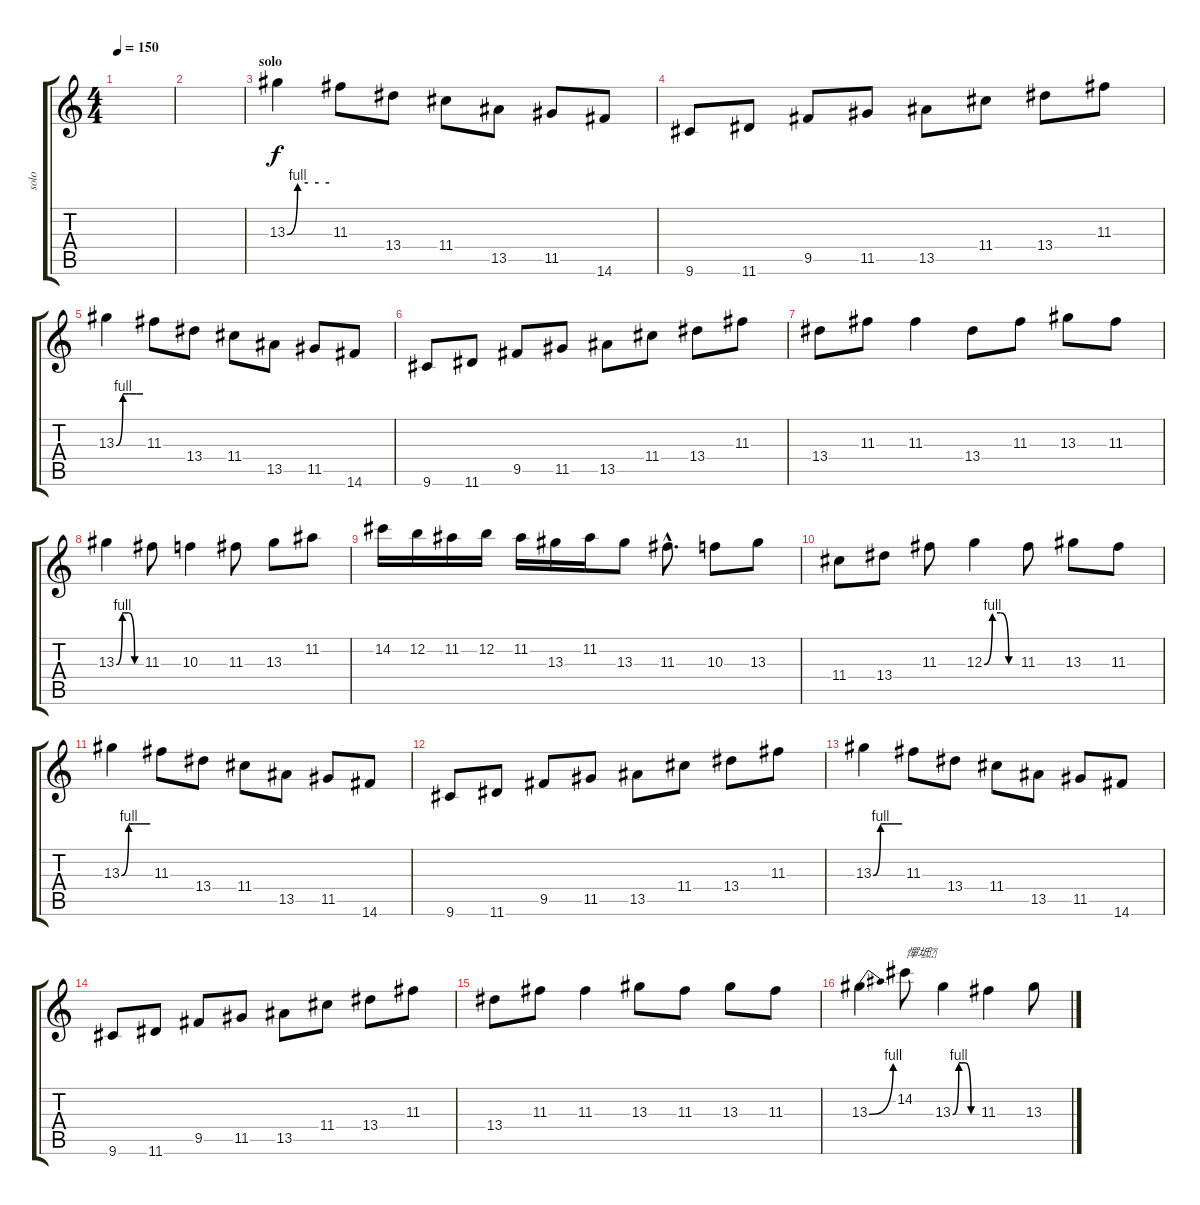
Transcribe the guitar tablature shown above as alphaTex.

\track ("solo" "solo") {instrument distortionguitar}
\staff {score tabs}
\tuning (E4 B3 G3 D3 A2 E2) {hide}
\ts (4 4)
\tempo 150
\clef g2
\ks c
|
|
\section ("" "solo")
13.3{be (custom 0 0 15 4 30 4 45 4 60 4)}.4 11.3.8 13.4.8 11.4.8 13.5.8 11.5.8 14.6.8 |
9.6.8 11.6.8 9.5.8 11.5.8 13.5.8 11.4.8 13.4.8 11.3.8 |
13.3{be (custom 0 0 15 4 30 4 45 4 60 4)}.4 11.3.8 13.4.8 11.4.8 13.5.8 11.5.8 14.6.8 |
9.6.8 11.6.8 9.5.8 11.5.8 13.5.8 11.4.8 13.4.8 11.3.8 |
13.4.8 11.3.8 11.3.4 13.4.8 11.3.8 13.3.8 11.3.8 |
13.3{be (custom 0 0 15 4 30 4 45 0 60 0)}.4 11.3.8 10.3.4 11.3.8 13.3.8 11.2.8 |
14.2.16 12.2.16 11.2.16 12.2.16 11.2.16 13.3.16 11.2.16 13.3.8 11.3{hac}.8{d} 10.3.8 13.3.8 |
11.4.8 13.4.8 11.3.8 12.3{be (custom 0 0 15 4 30 4 45 0 60 0)}.4 11.3.8 13.3.8 11.3.8 |
13.3{be (custom 0 0 15 4 30 4 45 4 60 4)}.4 11.3.8 13.4.8 11.4.8 13.5.8 11.5.8 14.6.8 |
9.6.8 11.6.8 9.5.8 11.5.8 13.5.8 11.4.8 13.4.8 11.3.8 |
13.3{be (custom 0 0 15 4 30 4 45 4 60 4)}.4 11.3.8 13.4.8 11.4.8 13.5.8 11.5.8 14.6.8 |
9.6.8 11.6.8 9.5.8 11.5.8 13.5.8 11.4.8 13.4.8 11.3.8 |
13.4.8 11.3.8 11.3.4 13.3.8 11.3.8 13.3.8 11.3.8 |
13.3{be (bend 0 0 60 4)}.4 14.2.8{txt "憚坻"} 13.3{be (custom 0 0 15 4 30 4 45 0 60 0)}.4 11.3.4 13.3.8
